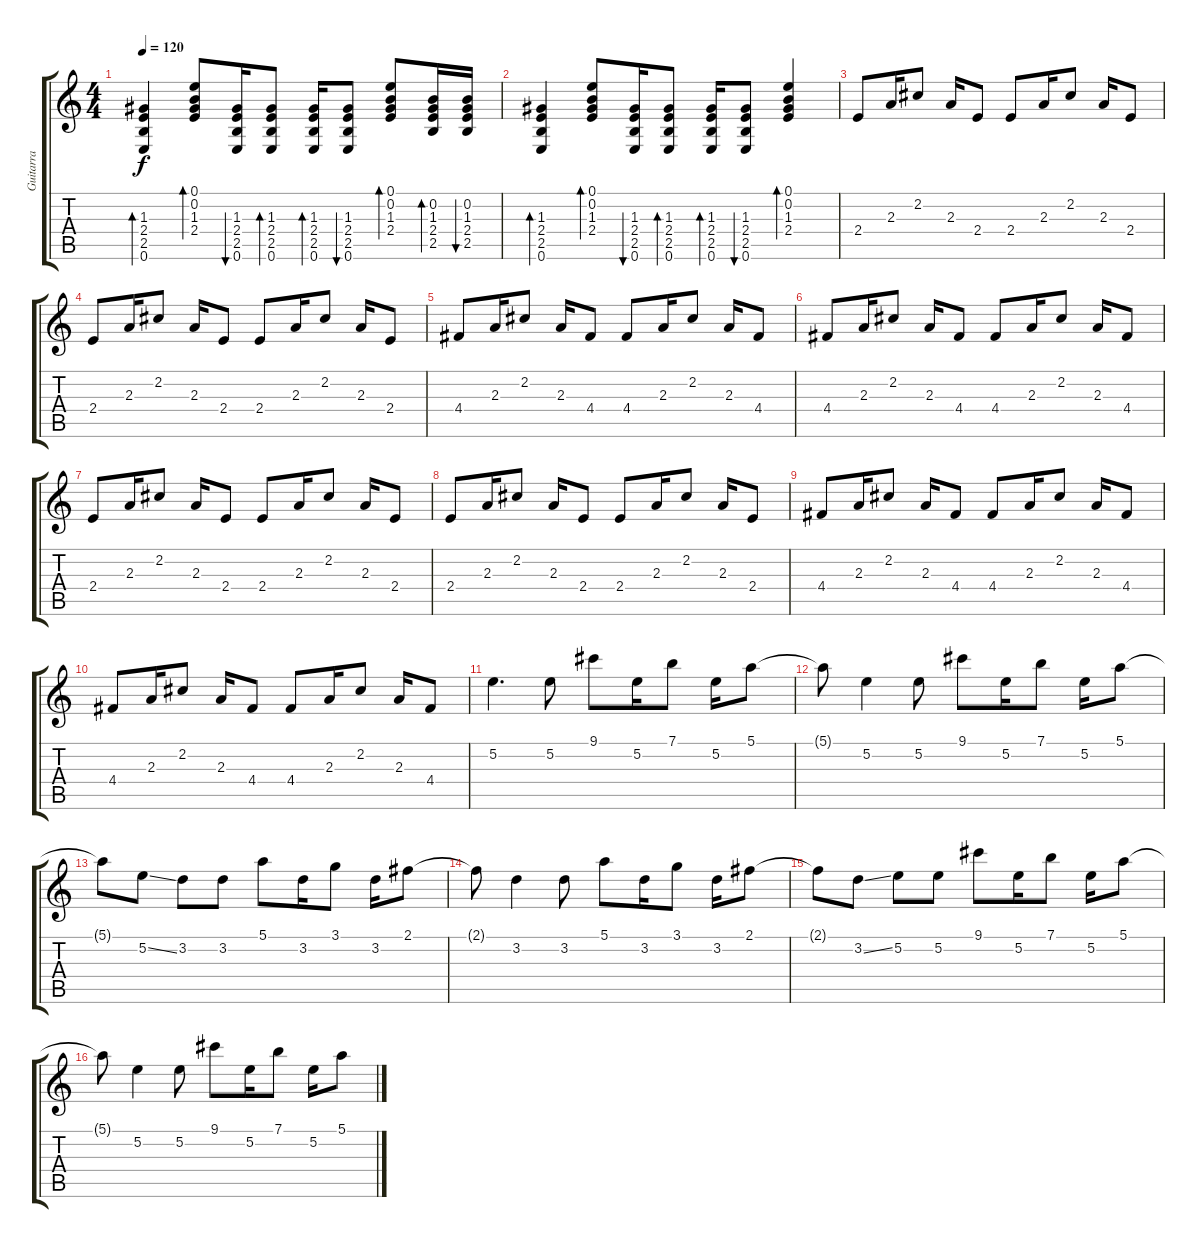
\track ("Guitarra" "Guitarra") {instrument acousticguitarsteel}
\staff {score tabs}
\tuning (E4 B3 G3 D3 A2 E2) {hide}
\ts (4 4)
\tempo 120
\clef g2
\ks c
(1.3 2.4 2.5 0.6).4{bd 60 dy f instrument acousticguitarsteel} (0.1 0.2 1.3 2.4).8{bd 60} (1.3 2.4 2.5 0.6).16{bu 30} (1.3 2.4 2.5 0.6).8{bd 60} (1.3 2.4 2.5 0.6).16{bd 30} (1.3 2.4 2.5 0.6).8{bu 60} (0.1 0.2 1.3 2.4).8{bd 60} (0.2 1.3 2.4 2.5).16{bd 30} (0.2 1.3 2.4 2.5).16{bu 30} |
(1.3 2.4 2.5 0.6).4{bd 60} (0.1 0.2 1.3 2.4).8{bd 60} (1.3 2.4 2.5 0.6).16{bu 30} (1.3 2.4 2.5 0.6).8{bd 60} (1.3 2.4 2.5 0.6).16{bd 30} (1.3 2.4 2.5 0.6).8{bu 60} (0.1 0.2 1.3 2.4).4{bd 120} |
2.4.8 2.3.16 2.2.8 2.3.16 2.4.8 2.4.8 2.3.16 2.2.8 2.3.16 2.4.8 |
2.4.8 2.3.16 2.2.8 2.3.16 2.4.8 2.4.8 2.3.16 2.2.8 2.3.16 2.4.8 |
4.4.8 2.3.16 2.2.8 2.3.16 4.4.8 4.4.8 2.3.16 2.2.8 2.3.16 4.4.8 |
4.4.8 2.3.16 2.2.8 2.3.16 4.4.8 4.4.8 2.3.16 2.2.8 2.3.16 4.4.8 |
2.4.8 2.3.16 2.2.8 2.3.16 2.4.8 2.4.8 2.3.16 2.2.8 2.3.16 2.4.8 |
2.4.8 2.3.16 2.2.8 2.3.16 2.4.8 2.4.8 2.3.16 2.2.8 2.3.16 2.4.8 |
4.4.8 2.3.16 2.2.8 2.3.16 4.4.8 4.4.8 2.3.16 2.2.8 2.3.16 4.4.8 |
4.4.8 2.3.16 2.2.8 2.3.16 4.4.8 4.4.8 2.3.16 2.2.8 2.3.16 4.4.8 |
5.2.4{d} 5.2.8 9.1.8 5.2.16 7.1.8 5.2.16 5.1.8 |
5.1{t}.8 5.2.4 5.2.8 9.1.8 5.2.16 7.1.8 5.2.16 5.1.8 |
5.1{t}.8 5.2{ss}.8 3.2.8 3.2.8 5.1.8 3.2.16 3.1.8 3.2.16 2.1.8 |
2.1{t}.8 3.2.4 3.2.8 5.1.8 3.2.16 3.1.8 3.2.16 2.1.8 |
2.1{t}.8 3.2{ss}.8 5.2.8 5.2.8 9.1.8 5.2.16 7.1.8 5.2.16 5.1.8 |
5.1{t}.8 5.2.4 5.2.8 9.1.8 5.2.16 7.1.8 5.2.16 5.1.8
